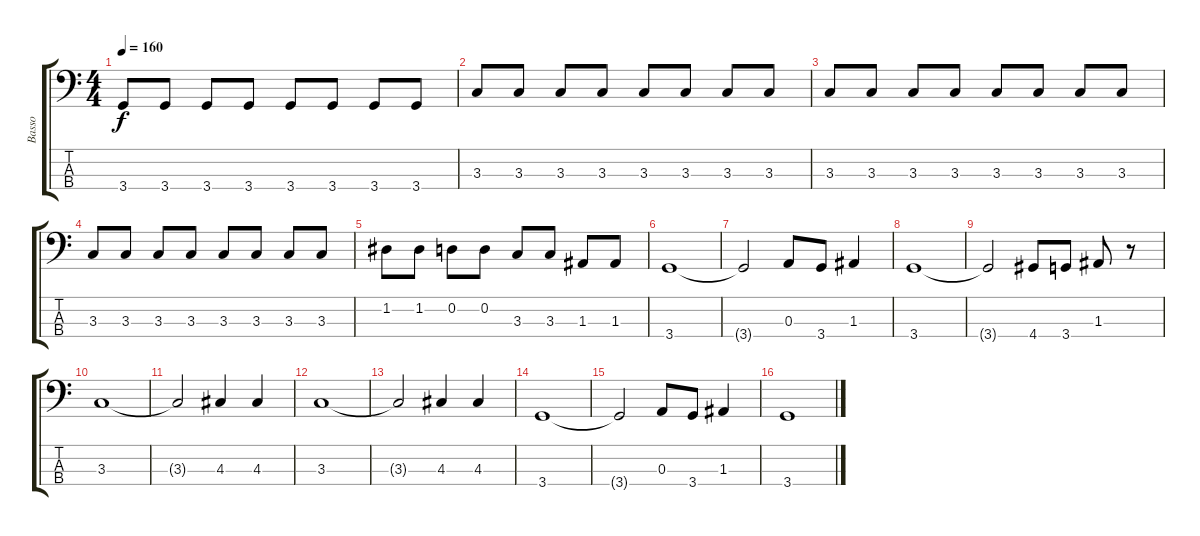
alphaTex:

\track ("Basso" "Basso") {instrument electricbassfinger}
\staff {score tabs}
\tuning (G2 D2 A1 E1) {hide}
\ts (4 4)
\tempo 160
\clef f4
\ks c
3.4.8{dy f} 3.4.8 3.4.8 3.4.8 3.4.8 3.4.8 3.4.8 3.4.8 |
3.3.8 3.3.8 3.3.8 3.3.8 3.3.8 3.3.8 3.3.8 3.3.8 |
3.3.8 3.3.8 3.3.8 3.3.8 3.3.8 3.3.8 3.3.8 3.3.8 |
3.3.8 3.3.8 3.3.8 3.3.8 3.3.8 3.3.8 3.3.8 3.3.8 |
1.2.8 1.2.8 0.2.8 0.2.8 3.3.8 3.3.8 1.3.8 1.3.8 |
3.4.1 |
3.4{t}.2 0.3.8 3.4.8 1.3.4 |
3.4.1 |
3.4{t}.2 4.4.8 3.4.8 1.3.8 r.8 |
3.3.1 |
3.3{t}.2 4.3.4 4.3.4 |
3.3.1 |
3.3{t}.2 4.3.4 4.3.4 |
3.4.1 |
3.4{t}.2 0.3.8 3.4.8 1.3.4 |
3.4.1
